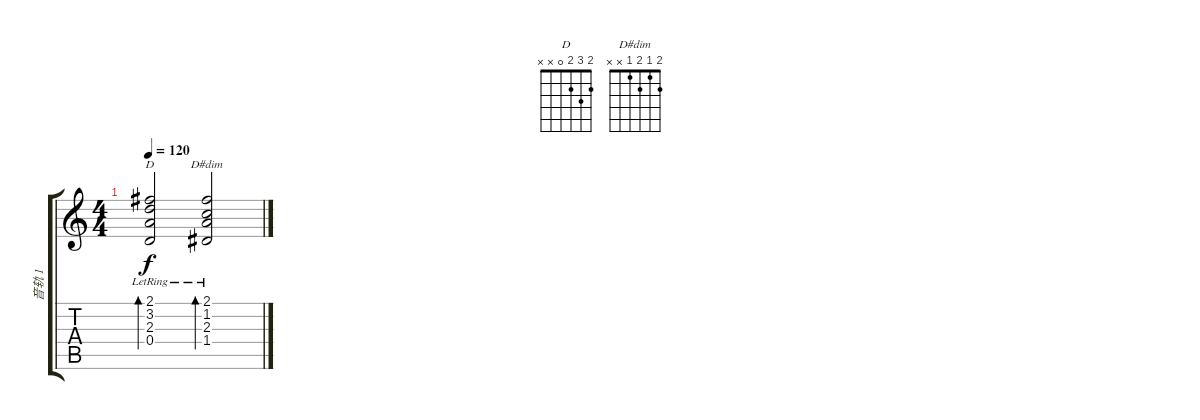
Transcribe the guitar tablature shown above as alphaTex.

\track ("音轨 1" "音轨 1") {instrument acousticguitarsteel}
\staff {score tabs}
\tuning (E4 B3 G3 D3 A2 E2) {hide}
\chord ("D" 2 3 2 0 x x)
\chord ("D#dim" 2 1 2 1 x x)
\ts (4 4)
\tempo 120
\clef g2
\ks c
(2.1{lr} 3.2{lr} 2.3{lr} 0.4{lr}).2{bd 60 ch "D" dy f} (2.1{lr} 1.2{lr} 2.3{lr} 1.4{lr}).2{bd 60 ch "D#dim"}
